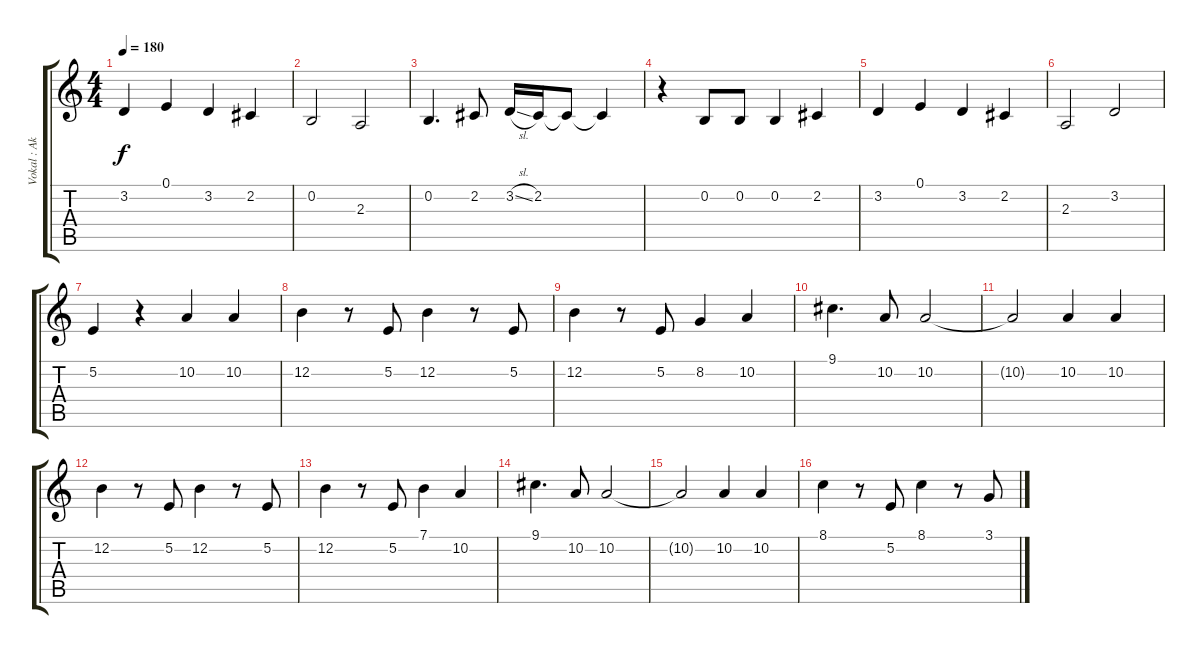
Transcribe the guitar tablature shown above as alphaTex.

\track ("Vokal : Akiyama Mio" "Vokal : Ak") {instrument clarinet}
\staff {score tabs}
\tuning (E4 B3 G3 D3 A2 E2) {hide}
\ts (4 4)
\tempo 180
\clef g2
\ks c
3.2.4{dy f} 0.1.4 3.2.4 2.2.4 |
0.2.2 2.3.2 |
0.2.4{d} 2.2.8 3.2{sl}.16 2.2.16 2.2{t}.8 2.2{t}.4 |
r.4 0.2.8 0.2.8 0.2.4 2.2.4 |
3.2.4 0.1.4 3.2.4 2.2.4 |
2.3.2 3.2.2 |
5.2.4 r.4 10.2.4 10.2.4 |
12.2.4 r.8 5.2.8 12.2.4 r.8 5.2.8 |
12.2.4 r.8 5.2.8 8.2.4 10.2.4 |
9.1.4{d} 10.2.8 10.2.2 |
10.2{t}.2 10.2.4 10.2.4 |
12.2.4 r.8 5.2.8 12.2.4 r.8 5.2.8 |
12.2.4 r.8 5.2.8 7.1.4 10.2.4 |
9.1.4{d} 10.2.8 10.2.2 |
10.2{t}.2 10.2.4 10.2.4 |
8.1.4 r.8 5.2.8 8.1.4 r.8 3.1.8
